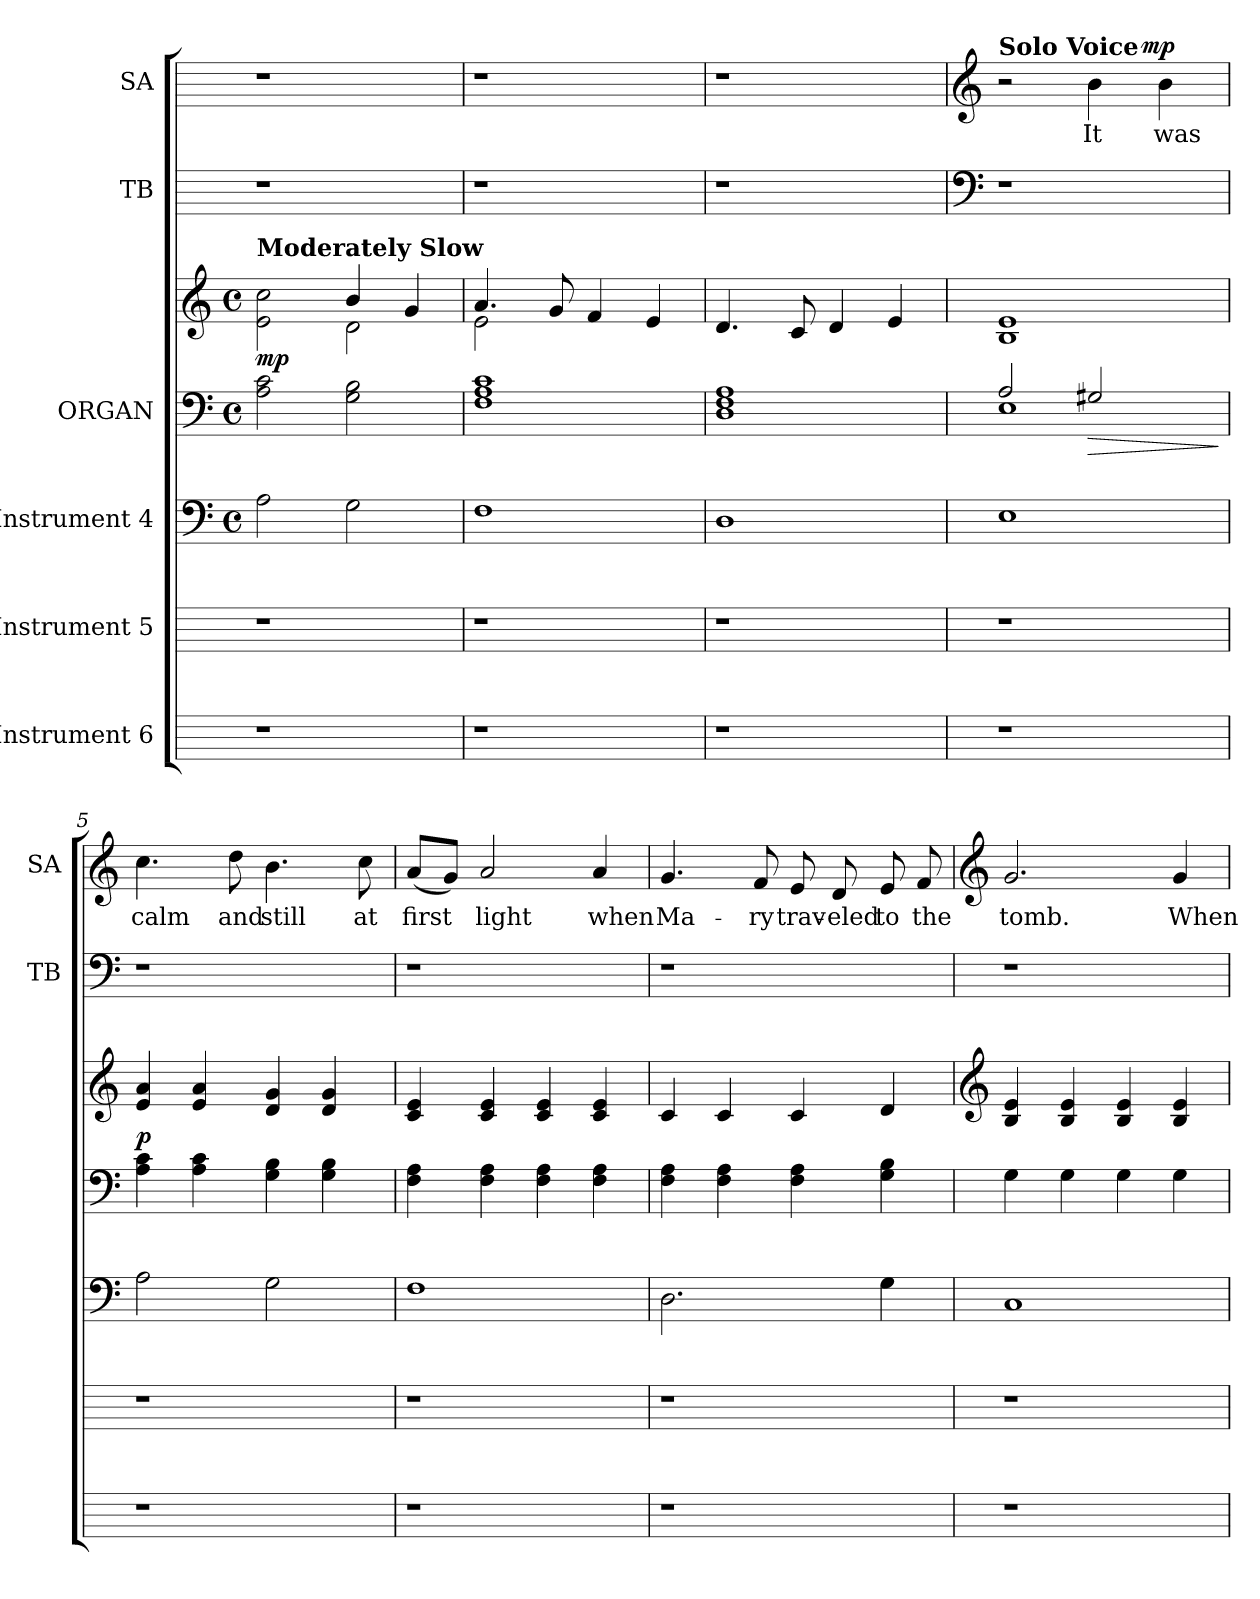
**kern	**kern	**kern	**kern	**kern	**dynam	**kern	**kern	**text	**dynam
*part6	*part5	*part4	*part3	*part3	*part3	*part2	*part1	*part1	*part1
*staff7	*staff6	*staff5	*staff4	*staff3	*staff3/4	*staff2	*staff1	*staff1	*staff1
*I"Instrument 6	*I"Instrument 5	*I"Instrument 4	*I"ORGAN	*	*	*I"TB	*I"SA	*	*
*	*	*	*	*	*	*I'TB	*I'SA	*	*
!!LO:PB:g=z
*stria5	*stria5	*stria5	*stria5	*stria5	*	*stria5	*stria5	*	*
*	*	*clefF4	*clefF4	*clefG2	*	*	*	*	*
*	*	*M4/4	*M4/4	*M4/4	*	*	*	*	*
*	*	*met(c)	*met(c)	*met(c)	*	*	*	*	*
=1	=1	=1	=1	=1	=1	=1	=1	=1	=1
*	*	*	*	*^	*	*	*	*	*
!	!	!	!	!LO:TX:a:B:t=Moderately Slow	!	!	!	!	!	!
!	!	!	!	!	!	!LO:DY:a=2	!	!	!	!
1r	1r	2A\	2A\ 2c\	2ryy	2e\ 2cc\	mp	1r	1r	.	.
.	.	2G\	2B\ 2G\	4b/	2d\	.	.	.	.	.
.	.	.	.	4g/	.	.	.	.	.	.
=2	=2	=2	=2	=2	=2	=2	=2	=2	=2	=2
1r	1r	1F	1A 1c 1F	4.a/	2e\	.	1r	1r	.	.
.	.	.	.	8g/	.	.	.	.	.	.
.	.	.	.	4f/	2ryy	.	.	.	.	.
.	.	.	.	4e/	.	.	.	.	.	.
*	*	*	*	*v	*v	*	*	*	*	*
=3	=3	=3	=3	=3	=3	=3	=3	=3	=3
1r	1r	1D	1A 1F 1D	4.d/	.	1r	1r	.	.
.	.	.	.	8c/	.	.	.	.	.
.	.	.	.	4d/	.	.	.	.	.
.	.	.	.	4e/	.	.	.	.	.
!!LO:LB:g=z
=4	=4	=4	=4	=4	=4	=4	=4	=4	=4
*	*	*	*	*	*	*clefF4	*clefG2	*	*
*	*	*	*^	*	*	*	*^	*	*
!	!	!	!	!	!	!	!	!LO:TX:a:B:t=Solo Voice	!	!	!
1r	1r	1E	2A/	1E	1B 1e	.	1r	2r	2ryy	.	.
!	!	!	!	!	!	!LO:HP:b=2	!	!	!	!LO:LY:b:cj	!
.	.	.	2G#X/	.	.	>	.	4b\	8..ryy	-It	.
!	!	!	!	!	!	!	!	!	!	!	!LO:DY:a
.	.	.	.	.	.	.	.	.	4ryy	.	mp
!	!	!	!	!	!	!	!	!	!	!LO:LY:b:cj	!
.	.	.	.	.	.	.	.	4b\	.	was	.
.	.	.	.	.	.	.	.	.	32ryy	.	.
*	*	*	*v	*v	*	*	*	*	*	*	*
.	.	.	.	.	]	.	.	.	.	.
=5	=5	=5	=5	=5	=5	=5	=5	=5	=5	=5
!	!	!	!	!	!LO:DY:a=2	!	!	!	!LO:LY:b:cj	!
*	*	*	*	*	*	*	*v	*v	*	*
1r	1r	2A\	4c\ 4A\	4a/ 4e/	p	1r	4.cc\	calm	.
.	.	.	4A\ 4c\	4a/ 4e/	.	.	.	.	.
!	!	!	!	!	!	!	!	!LO:LY:b:cj	!
.	.	.	.	.	.	.	8dd\	and	.
!	!	!	!	!	!	!	!	!LO:LY:b:cj	!
.	.	2G\	4G\ 4B\	4g/ 4d/	.	.	4.b\	still	.
.	.	.	4B\ 4G\	4g/ 4d/	.	.	.	.	.
!	!	!	!	!	!	!	!	!LO:LY:b:cj	!
.	.	.	.	.	.	.	8cc\	at	.
=6	=6	=6	=6	=6	=6	=6	=6	=6	=6
!	!	!	!	!	!	!	!	!LO:LY:b:cj	!
1r	1r	1F	4A\ 4F\	4c/ 4e/	.	1r	(<8a/L	first	.
.	.	.	.	.	.	.	8g/J)	.	.
!	!	!	!	!	!	!	!	!LO:LY:b:cj	!
.	.	.	4F\ 4A\	4e/ 4c/	.	.	2a/	light	.
.	.	.	4A\ 4F\	4e/ 4c/	.	.	.	.	.
!	!	!	!	!	!	!	!	!LO:LY:b:cj	!
.	.	.	4A\ 4F\	4c/ 4e/	.	.	4a/	when	.
=7	=7	=7	=7	=7	=7	=7	=7	=7	=7
!	!	!	!	!	!	!	!	!LO:LY:b:cj	!
1r	1r	2.D\	4F\ 4A\	4c/	.	1r	4.g/	Ma-	.
.	.	.	4A\ 4F\	4c/	.	.	.	.	.
!	!	!	!	!	!	!	!	!LO:LY:b:cj	!
.	.	.	.	.	.	.	8f/	-ry	.
!	!	!	!	!	!	!	!	!LO:LY:b:cj	!
.	.	.	4A\ 4F\	4c/	.	.	8e/	trav-	.
!	!	!	!	!	!	!	!	!LO:LY:b:cj	!
.	.	.	.	.	.	.	8d/	-eled	.
!	!	!	!	!	!	!	!	!LO:LY:b:cj	!
.	.	4G\	4B\ 4G\	4d/	.	.	8e/	to	.
!	!	!	!	!	!	!	!	!LO:LY:b:cj	!
.	.	.	.	.	.	.	8f/	the	.
!!LO:PB:g=z
=8	=8	=8	=8	=8	=8	=8	=8	=8	=8
*	*	*	*	*clefG2	*	*	*clefG2	*	*
!	!	!	!	!	!	!	!	!LO:LY:b:cj	!
1r	1r	1C	4G\	4B/ 4e/	.	1r	2.g/	tomb.	.
.	.	.	4G\	4e/ 4B/	.	.	.	.	.
.	.	.	4G\	4e/ 4B/	.	.	.	.	.
!	!	!	!	!	!	!	!	!LO:LY:b:cj	!
.	.	.	4G\	4B/ 4e/	.	.	4g/	When	.
=	=	=	=	=	=	=	=	=	=
*-	*-	*-	*-	*-	*-	*-	*-	*-	*-
